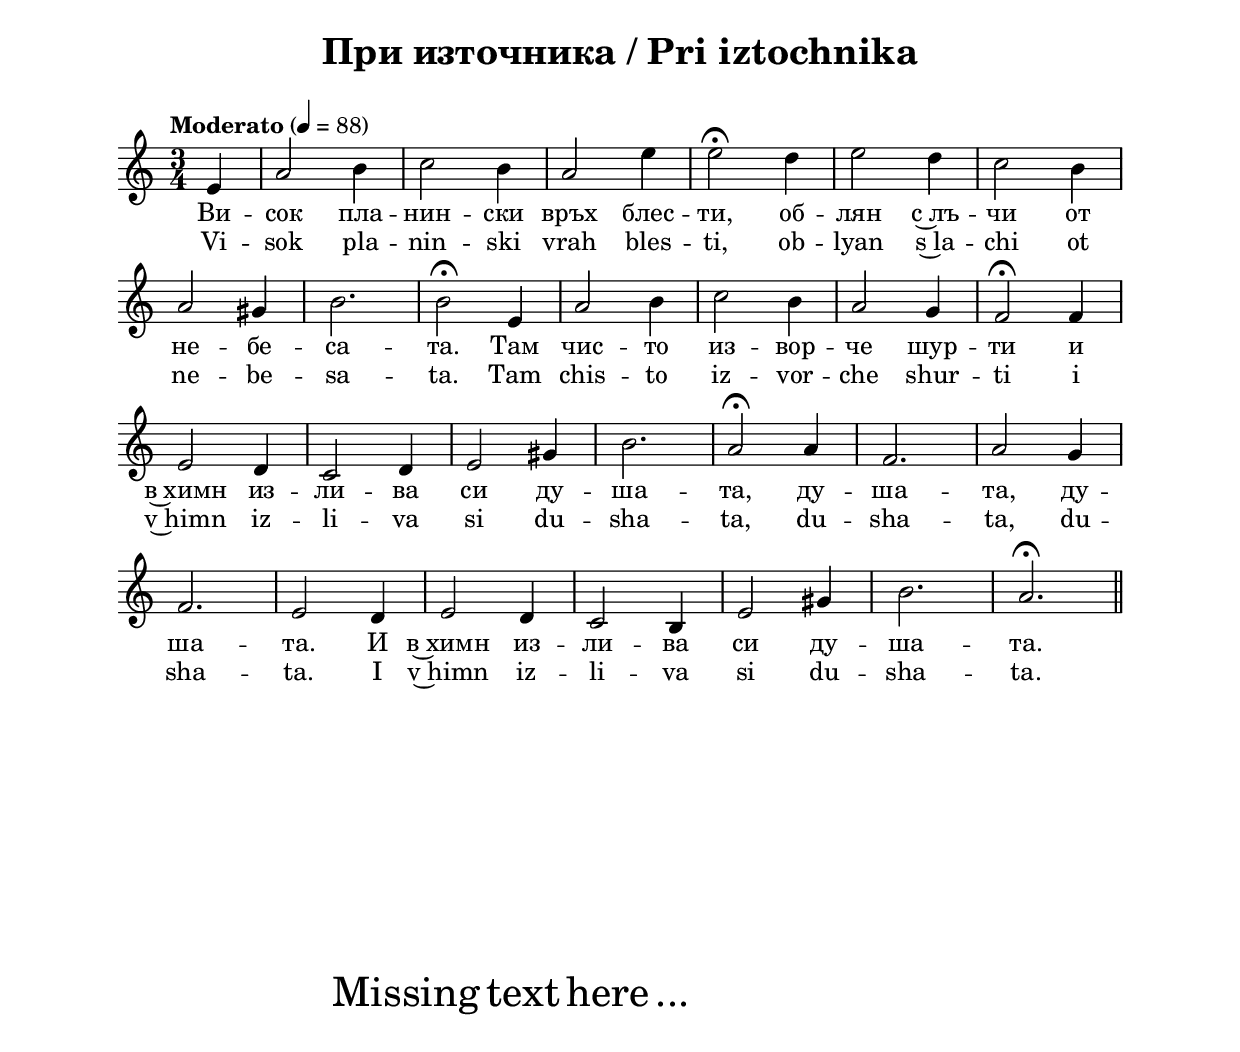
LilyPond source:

\version "2.18.2"

\paper {
  print-all-headers = ##t
  print-page-number = ##f 
  left-margin = 2\cm
  right-margin = 2\cm
  ragged-bottom = ##t % do not spread the staves to fill the whole vertical space
}

\header {
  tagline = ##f
}

\bookpart {
\score{
  \layout { 
    indent = 0.0\cm % remove first line indentation
    ragged-last = ##f % do spread last line to fill the whole space
    \context {
      \Score
      \omit BarNumber %remove bar numbers
    } % context
  } % layout

  \new Voice \absolute  {
  \clef treble
  \key a \minor
  \time 3/4 \tempo "Moderato" 4 = 88
  \partial 4
    e'4 |  a'2 b'4 | c''2 b'4 | a'2 e''4 | e''2 \fermata d''4 | e''2 d''4 | c''2 b'4 \break |
    a'2 gis'4 | b'2. | b'2 \fermata e'4 |  a'2 b'4 | c''2 b'4 | a'2 g'4 | f'2 \fermata f'4 \break |
    e'2 d'4 | c'2 d'4 | e'2 gis'4 | b'2. | a'2 \fermata a'4 | f'2. | a'2 g'4 \break |
    f'2. | e'2 d'4 e'2 d'4 | c'2 b4 | e'2 gis'4 | b'2. | a'2.\fermata  | \bar "||" \break
  }
  
  \addlyrics {
    Ви -- сок
    пла -- нин -- ски връх блес -- ти, об -- лян с~лъ
    -- чи от не -- бе -- са -- та. Там чис -- то из
    -- вор -- че шур -- ти и в~химн из -- ли -- ва
    си ду -- ша -- та, ду -- ша -- та, ду -- ша --
    та. И в~химн из -- ли -- ва си ду -- ша -- та.
  }

  \addlyrics {
    Vi -- sok
    pla -- nin -- ski vrah bles -- ti, ob -- lyan s~la
    -- chi ot ne -- be -- sa -- ta. Tam chis -- to iz
    -- vor -- che shur -- ti i v~himn iz -- li -- va
    si du -- sha -- ta, du -- sha -- ta, du -- sha --
    ta. I v~himn iz -- li -- va si du -- sha -- ta.
  }

  \header {
    title = "При източника / Pri iztochnika"
  }

} % score

\markup { \hspace #20 \vspace #10
   \fontsize #+5 {
     Missing text here ...
   }
}

} % bookpart
